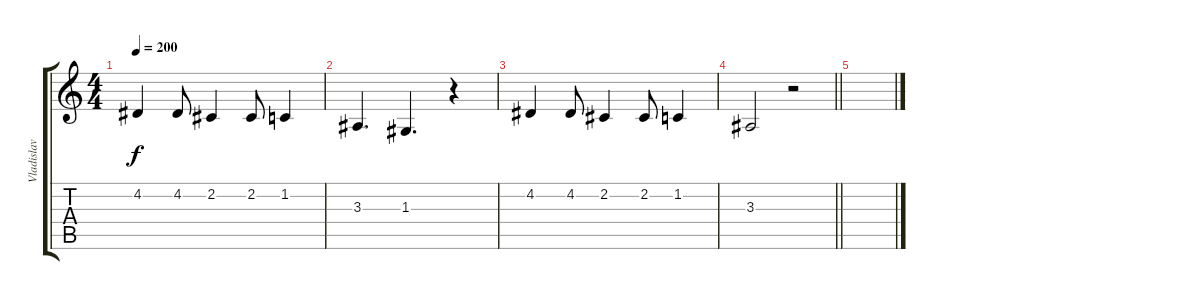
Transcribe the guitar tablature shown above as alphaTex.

\track ("Vladislav Parshin" "Vladislav ") {instrument flute}
\staff {score tabs}
\tuning (E4 B3 G3 D3 A2 E2) {hide}
\ts (4 4)
\tempo 200
\clef g2
\ks c
4.2.4{dy f} 4.2.8 2.2.4 2.2.8 1.2.4 |
3.3.4{d} 1.3.4{d} r.4 |
4.2.4 4.2.8 2.2.4 2.2.8 1.2.4 |
\barLineRight lightlight
3.3.2 r.2 |
\section ("" "")
